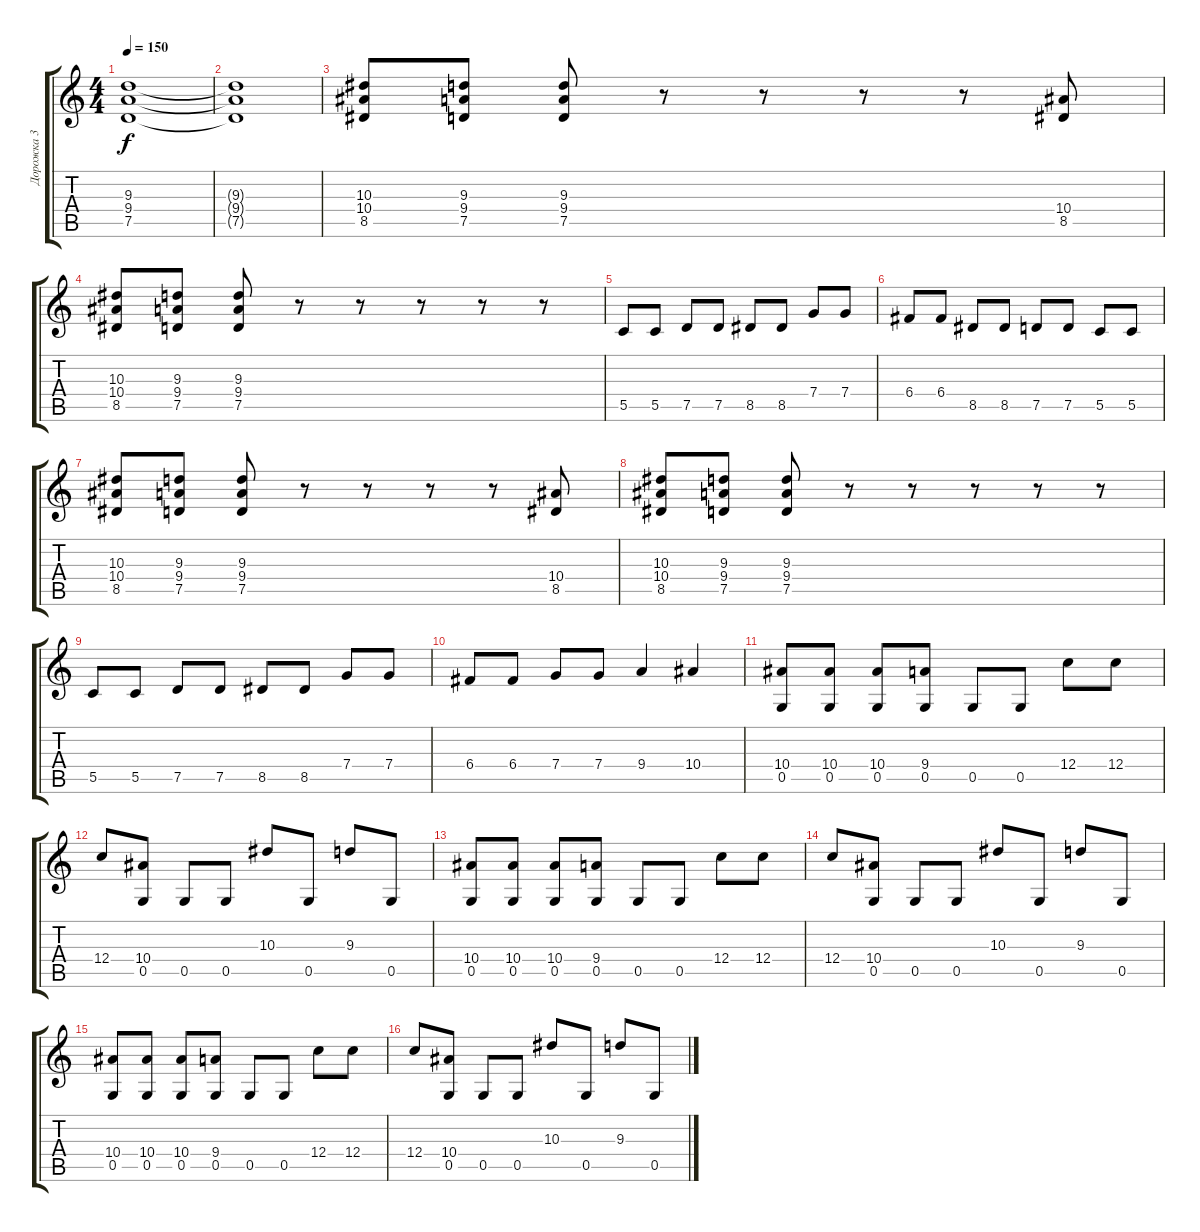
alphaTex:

\track ("Дорожка 3" "Дорожка 3") {instrument distortionguitar}
\staff {score tabs}
\tuning (D4 A3 F3 C3 G2 D2) {hide}
\ts (4 4)
\tempo 150
\clef g2
\ks c
(9.3 9.4 7.5).1{dy f} |
(9.3{t} 9.4{t} 7.5{t}).1 |
(10.3 10.4 8.5).8 (9.3 9.4 7.5).8 (9.3 9.4 7.5).8 r.8 r.8 r.8 r.8 (10.4 8.5).8 |
(10.3 10.4 8.5).8 (9.3 9.4 7.5).8 (9.3 9.4 7.5).8 r.8 r.8 r.8 r.8 r.8 |
5.5.8 5.5.8 7.5.8 7.5.8 8.5.8 8.5.8 7.4.8 7.4.8 |
6.4.8 6.4.8 8.5.8 8.5.8 7.5.8 7.5.8 5.5.8 5.5.8 |
(10.3 10.4 8.5).8 (9.3 9.4 7.5).8 (9.3 9.4 7.5).8 r.8 r.8 r.8 r.8 (10.4 8.5).8 |
(10.3 10.4 8.5).8 (9.3 9.4 7.5).8 (9.3 9.4 7.5).8 r.8 r.8 r.8 r.8 r.8 |
5.5.8 5.5.8 7.5.8 7.5.8 8.5.8 8.5.8 7.4.8 7.4.8 |
6.4.8 6.4.8 7.4.8 7.4.8 9.4.4 10.4.4 |
(10.4 0.5).8 (10.4 0.5).8 (10.4 0.5).8 (9.4 0.5).8 0.5.8 0.5.8 12.4.8 12.4.8 |
12.4.8 (10.4 0.5).8 0.5.8 0.5.8 10.3.8 0.5.8 9.3.8 0.5.8 |
(10.4 0.5).8 (10.4 0.5).8 (10.4 0.5).8 (9.4 0.5).8 0.5.8 0.5.8 12.4.8 12.4.8 |
12.4.8 (10.4 0.5).8 0.5.8 0.5.8 10.3.8 0.5.8 9.3.8 0.5.8 |
(10.4 0.5).8 (10.4 0.5).8 (10.4 0.5).8 (9.4 0.5).8 0.5.8 0.5.8 12.4.8 12.4.8 |
12.4.8 (10.4 0.5).8 0.5.8 0.5.8 10.3.8 0.5.8 9.3.8 0.5.8
